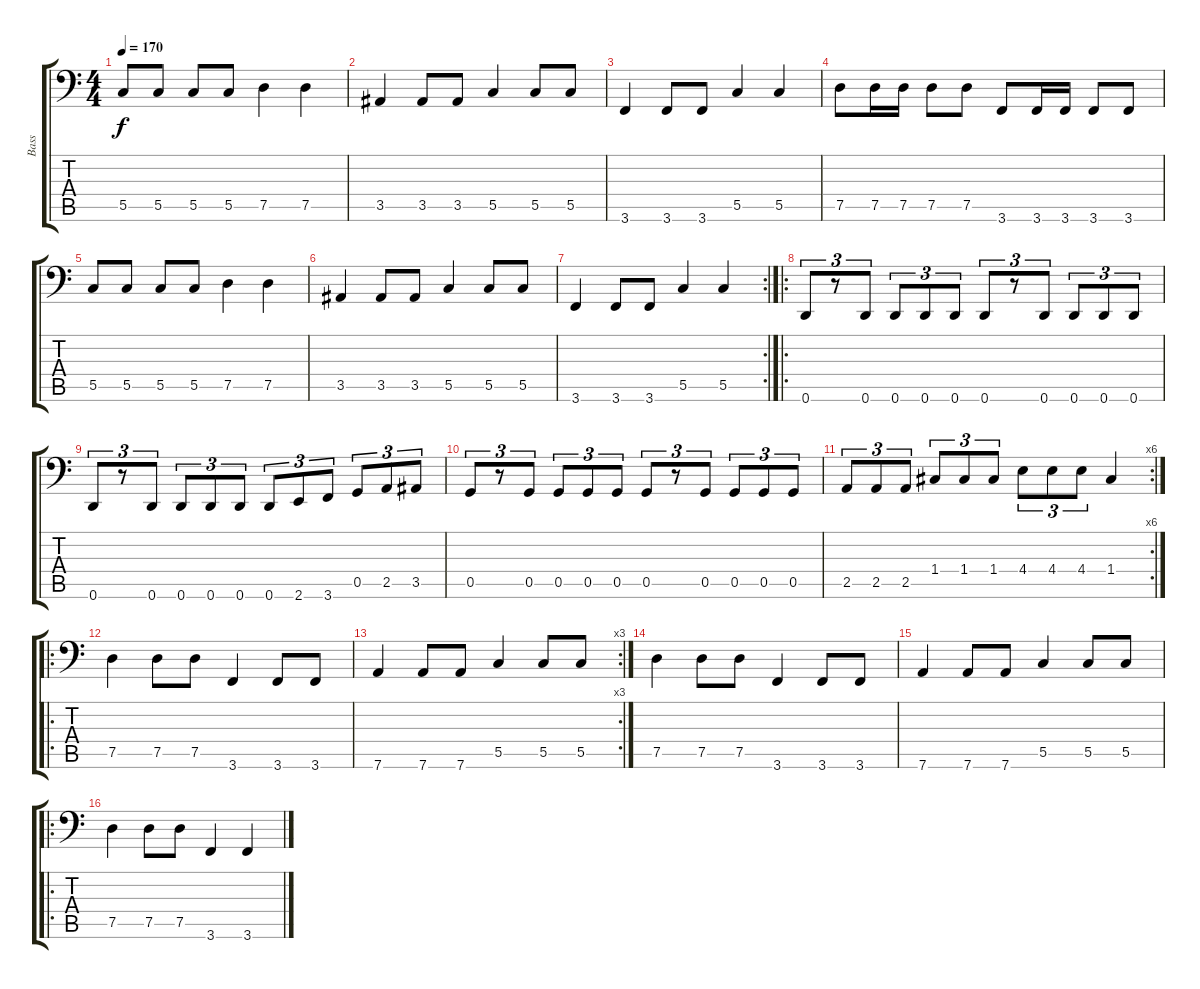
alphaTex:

\track ("Bass" "Bass") {instrument electricbasspick}
\staff {score tabs}
\tuning (D3 A2 F2 C2 G1 D1) {hide}
\ts (4 4)
\tempo 170
\clef f4
\ks c
5.5.8{dy f} 5.5.8 5.5.8 5.5.8 7.5.4 7.5.4 |
3.5.4 3.5.8 3.5.8 5.5.4 5.5.8 5.5.8 |
3.6.4 3.6.8 3.6.8 5.5.4 5.5.4 |
7.5.8 7.5.16 7.5.16 7.5.8 7.5.8 3.6.8 3.6.16 3.6.16 3.6.8 3.6.8 |
5.5.8 5.5.8 5.5.8 5.5.8 7.5.4 7.5.4 |
3.5.4 3.5.8 3.5.8 5.5.4 5.5.8 5.5.8 |
\rc 2
3.6.4 3.6.8 3.6.8 5.5.4 5.5.4 |
\ro
0.6.8{tu (3 2)} r.8{tu (3 2)} 0.6.8{tu (3 2)} 0.6.8{tu (3 2)} 0.6.8{tu (3 2)} 0.6.8{tu (3 2)} 0.6.8{tu (3 2)} r.8{tu (3 2)} 0.6.8{tu (3 2)} 0.6.8{tu (3 2)} 0.6.8{tu (3 2)} 0.6.8{tu (3 2)} |
0.6.8{tu (3 2)} r.8{tu (3 2)} 0.6.8{tu (3 2)} 0.6.8{tu (3 2)} 0.6.8{tu (3 2)} 0.6.8{tu (3 2)} 0.6.8{tu (3 2)} 2.6.8{tu (3 2)} 3.6.8{tu (3 2)} 0.5.8{tu (3 2)} 2.5.8{tu (3 2)} 3.5.8{tu (3 2)} |
0.5.8{tu (3 2)} r.8{tu (3 2)} 0.5.8{tu (3 2)} 0.5.8{tu (3 2)} 0.5.8{tu (3 2)} 0.5.8{tu (3 2)} 0.5.8{tu (3 2)} r.8{tu (3 2)} 0.5.8{tu (3 2)} 0.5.8{tu (3 2)} 0.5.8{tu (3 2)} 0.5.8{tu (3 2)} |
\rc 6
2.5.8{tu (3 2)} 2.5.8{tu (3 2)} 2.5.8{tu (3 2)} 1.4.8{tu (3 2)} 1.4.8{tu (3 2)} 1.4.8{tu (3 2)} 4.4.8{tu (3 2)} 4.4.8{tu (3 2)} 4.4.8{tu (3 2)} 1.4.4 |
\ro
7.5.4 7.5.8 7.5.8 3.6.4 3.6.8 3.6.8 |
\rc 3
7.6.4 7.6.8 7.6.8 5.5.4 5.5.8 5.5.8 |
7.5.4 7.5.8 7.5.8 3.6.4 3.6.8 3.6.8 |
7.6.4 7.6.8 7.6.8 5.5.4 5.5.8 5.5.8 |
\ro
7.5.4 7.5.8 7.5.8 3.6.4 3.6.4
